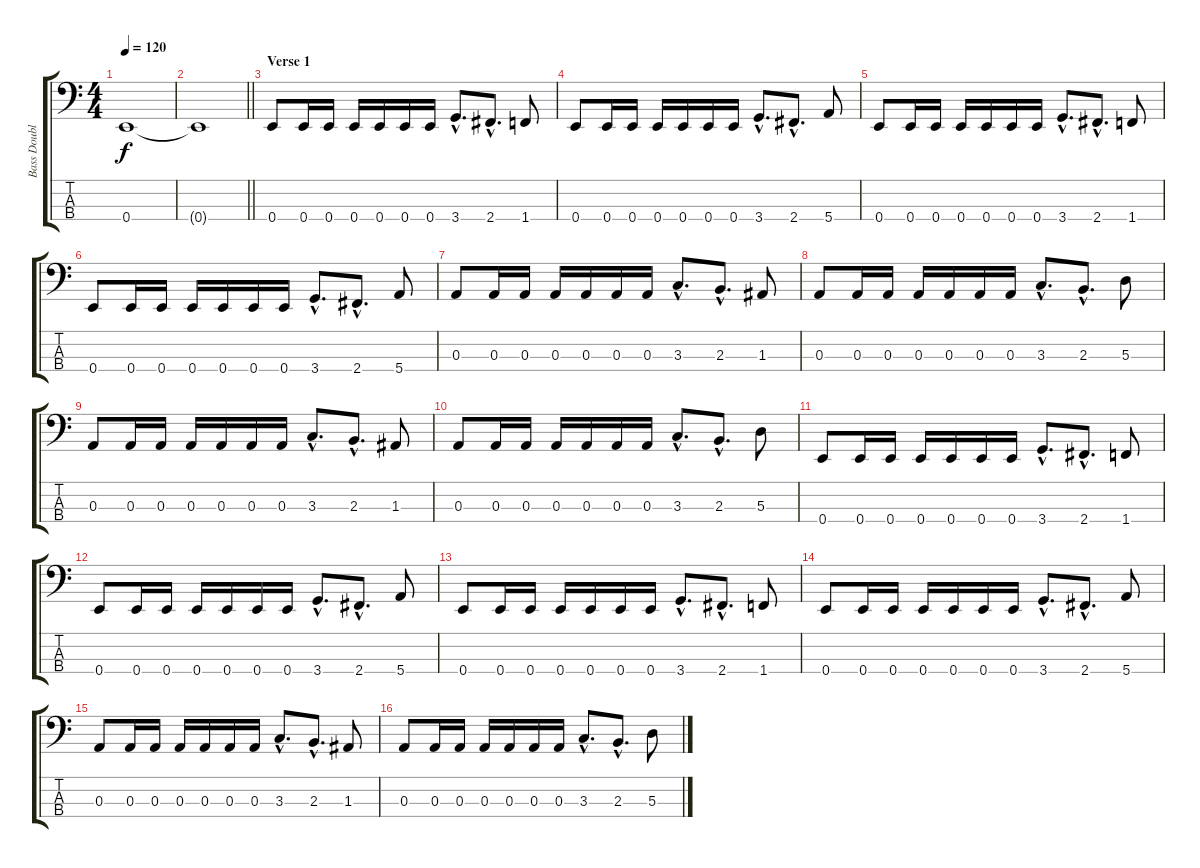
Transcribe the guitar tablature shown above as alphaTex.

\track ("Bass Double" "Bass Doubl") {instrument electricbassfinger}
\staff {score tabs}
\tuning (G2 D2 A1 E1) {hide}
\ts (4 4)
\tempo 120
\clef f4
\ks c
0.4.1{dy f} |
\barLineRight lightlight
0.4{t}.1 |
\section ("" "Verse 1")
0.4.8 0.4.16 0.4.16 0.4.16 0.4.16 0.4.16 0.4.16 3.4{hac}.8{d} 2.4{hac}.8{d} 1.4.8 |
0.4.8 0.4.16 0.4.16 0.4.16 0.4.16 0.4.16 0.4.16 3.4{hac}.8{d} 2.4{hac}.8{d} 5.4.8 |
0.4.8 0.4.16 0.4.16 0.4.16 0.4.16 0.4.16 0.4.16 3.4{hac}.8{d} 2.4{hac}.8{d} 1.4.8 |
0.4.8 0.4.16 0.4.16 0.4.16 0.4.16 0.4.16 0.4.16 3.4{hac}.8{d} 2.4{hac}.8{d} 5.4.8 |
0.3.8 0.3.16 0.3.16 0.3.16 0.3.16 0.3.16 0.3.16 3.3{hac}.8{d} 2.3{hac}.8{d} 1.3.8 |
0.3.8 0.3.16 0.3.16 0.3.16 0.3.16 0.3.16 0.3.16 3.3{hac}.8{d} 2.3{hac}.8{d} 5.3.8 |
0.3.8 0.3.16 0.3.16 0.3.16 0.3.16 0.3.16 0.3.16 3.3{hac}.8{d} 2.3{hac}.8{d} 1.3.8 |
0.3.8 0.3.16 0.3.16 0.3.16 0.3.16 0.3.16 0.3.16 3.3{hac}.8{d} 2.3{hac}.8{d} 5.3.8 |
0.4.8 0.4.16 0.4.16 0.4.16 0.4.16 0.4.16 0.4.16 3.4{hac}.8{d} 2.4{hac}.8{d} 1.4.8 |
0.4.8 0.4.16 0.4.16 0.4.16 0.4.16 0.4.16 0.4.16 3.4{hac}.8{d} 2.4{hac}.8{d} 5.4.8 |
0.4.8 0.4.16 0.4.16 0.4.16 0.4.16 0.4.16 0.4.16 3.4{hac}.8{d} 2.4{hac}.8{d} 1.4.8 |
0.4.8 0.4.16 0.4.16 0.4.16 0.4.16 0.4.16 0.4.16 3.4{hac}.8{d} 2.4{hac}.8{d} 5.4.8 |
0.3.8 0.3.16 0.3.16 0.3.16 0.3.16 0.3.16 0.3.16 3.3{hac}.8{d} 2.3{hac}.8{d} 1.3.8 |
0.3.8 0.3.16 0.3.16 0.3.16 0.3.16 0.3.16 0.3.16 3.3{hac}.8{d} 2.3{hac}.8{d} 5.3.8
